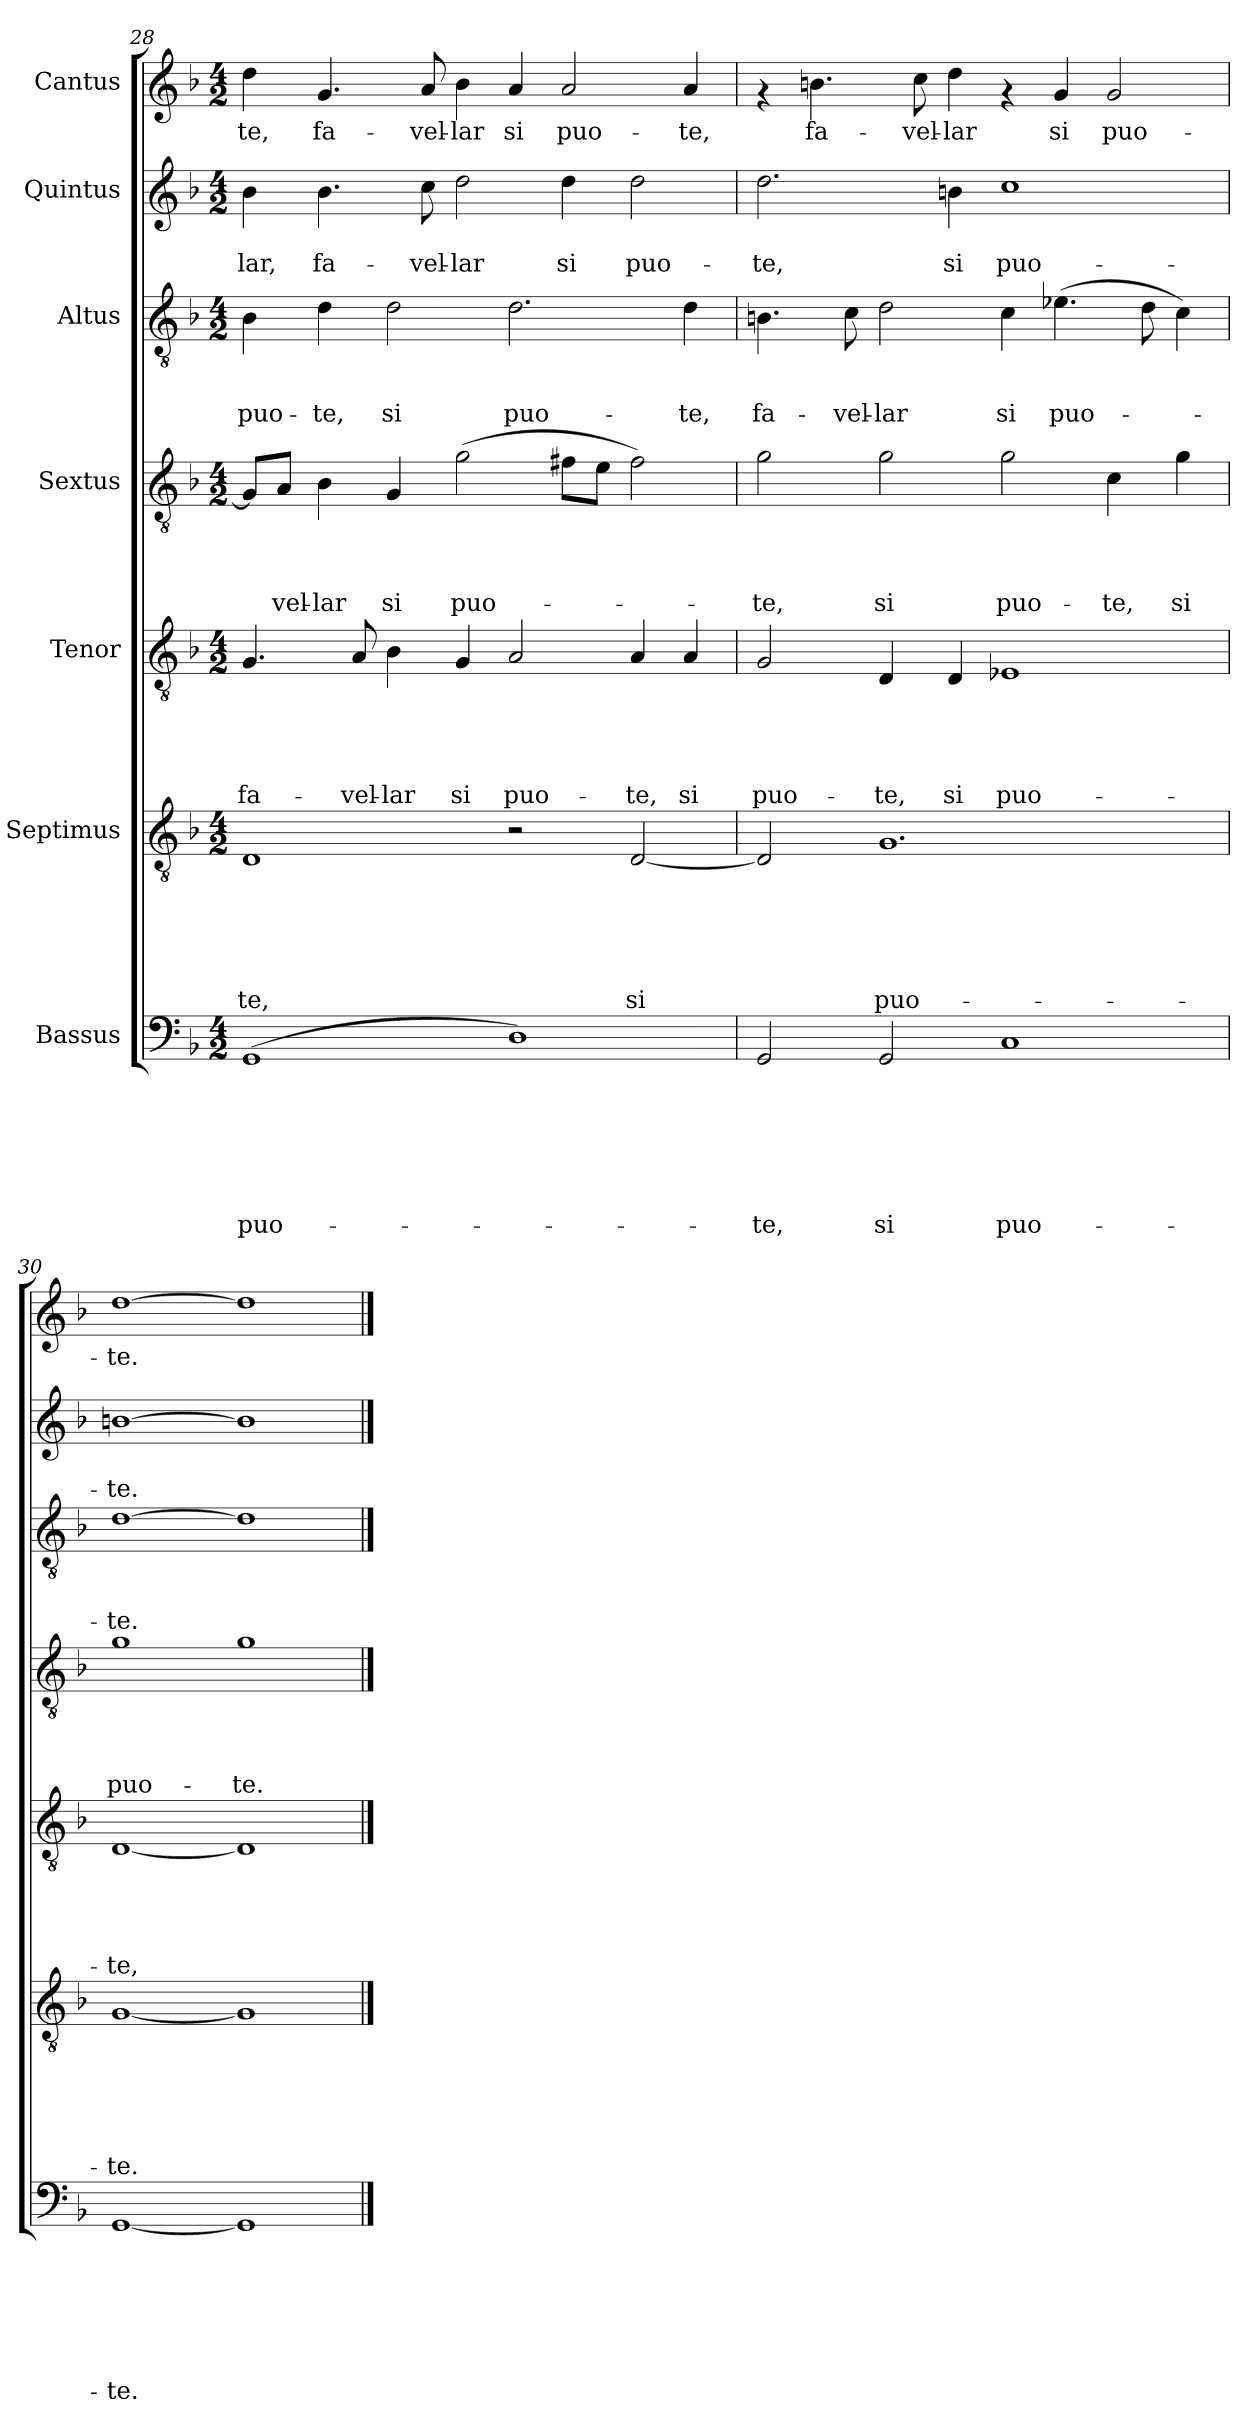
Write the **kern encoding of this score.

**kern	**text	**text	**text	**text	**text	**text	**text	**kern	**text	**text	**text	**text	**text	**text	**kern	**text	**text	**text	**text	**text	**kern	**text	**text	**text	**text	**kern	**text	**text	**text	**kern	**text	**text	**kern	**text
*part7	*part7	*part7	*part7	*part7	*part7	*part7	*part7	*part6	*part6	*part6	*part6	*part6	*part6	*part6	*part5	*part5	*part5	*part5	*part5	*part5	*part4	*part4	*part4	*part4	*part4	*part3	*part3	*part3	*part3	*part2	*part2	*part2	*part1	*part1
*staff7	*staff7	*staff7	*staff7	*staff7	*staff7	*staff7	*staff7	*staff6	*staff6	*staff6	*staff6	*staff6	*staff6	*staff6	*staff5	*staff5	*staff5	*staff5	*staff5	*staff5	*staff4	*staff4	*staff4	*staff4	*staff4	*staff3	*staff3	*staff3	*staff3	*staff2	*staff2	*staff2	*staff1	*staff1
*I"Bassus	*	*	*	*	*	*	*	*I"Septimus	*	*	*	*	*	*	*I"Tenor	*	*	*	*	*	*I"Sextus	*	*	*	*	*I"Altus	*	*	*	*I"Quintus	*	*	*I"Cantus	*
!!LO:PB:g=z
*clefF4	*	*	*	*	*	*	*	*clefGv2	*	*	*	*	*	*	*clefGv2	*	*	*	*	*	*clefGv2	*	*	*	*	*clefGv2	*	*	*	*clefG2	*	*	*clefG2	*
*k[b-]	*	*	*	*	*	*	*	*k[b-]	*	*	*	*	*	*	*k[b-]	*	*	*	*	*	*k[b-]	*	*	*	*	*k[b-]	*	*	*	*k[b-]	*	*	*k[b-]	*
*F:	*	*	*	*	*	*	*	*F:	*	*	*	*	*	*	*F:	*	*	*	*	*	*F:	*	*	*	*	*F:	*	*	*	*F:	*	*	*F:	*
*M4/2	*	*	*	*	*	*	*	*M4/2	*	*	*	*	*	*	*M4/2	*	*	*	*	*	*M4/2	*	*	*	*	*M4/2	*	*	*	*M4/2	*	*	*M4/2	*
=28	=28	=28	=28	=28	=28	=28	=28	=28	=28	=28	=28	=28	=28	=28	=28	=28	=28	=28	=28	=28	=28	=28	=28	=28	=28	=28	=28	=28	=28	=28	=28	=28	=28	=28
!	!	!	!	!	!	!	!LO:LY:b	!	!	!	!	!	!	!LO:LY:b	!	!	!	!	!	!LO:LY:b	!	!	!	!	!	!	!	!	!LO:LY:b	!	!	!LO:LY:b	!	!LO:LY:b
(<1GG	.	.	.	.	.	.	puo-	1D	.	.	.	.	.	-te,	4.G/	.	.	.	.	fa-	8G/L]	.	.	.	.	4B-\	.	.	puo-	4b-\	.	-lar,	4dd\	-te,
!	!	!	!	!	!	!	!	!	!	!	!	!	!	!	!	!	!	!	!	!	!	!	!	!	!LO:LY:b	!	!	!	!	!	!	!	!	!
.	.	.	.	.	.	.	.	.	.	.	.	.	.	.	.	.	.	.	.	.	8A/J	.	.	.	-vel-	.	.	.	.	.	.	.	.	.
!	!	!	!	!	!	!	!	!	!	!	!	!	!	!	!	!	!	!	!	!	!	!	!	!	!LO:LY:b	!	!	!	!LO:LY:b	!	!	!LO:LY:b	!	!LO:LY:b
.	.	.	.	.	.	.	.	.	.	.	.	.	.	.	.	.	.	.	.	.	4B-\	.	.	.	-lar	4d\	.	.	-te,	4.b-\	.	fa-	4.g/	fa-
!	!	!	!	!	!	!	!	!	!	!	!	!	!	!	!	!	!	!	!	!LO:LY:b	!	!	!	!	!	!	!	!	!	!	!	!	!	!
.	.	.	.	.	.	.	.	.	.	.	.	.	.	.	8A/	.	.	.	.	-vel-	.	.	.	.	.	.	.	.	.	.	.	.	.	.
!	!	!	!	!	!	!	!	!	!	!	!	!	!	!	!	!	!	!	!	!LO:LY:b	!	!	!	!	!LO:LY:b	!	!	!	!LO:LY:b	!	!	!	!	!
.	.	.	.	.	.	.	.	.	.	.	.	.	.	.	4B-\	.	.	.	.	-lar	4G/	.	.	.	si	2d\	.	.	si	.	.	.	.	.
!	!	!	!	!	!	!	!	!	!	!	!	!	!	!	!	!	!	!	!	!	!	!	!	!	!	!	!	!	!	!	!	!LO:LY:b	!	!LO:LY:b
.	.	.	.	.	.	.	.	.	.	.	.	.	.	.	.	.	.	.	.	.	.	.	.	.	.	.	.	.	.	8cc\	.	-vel-	8a/	-vel-
!	!	!	!	!	!	!	!	!	!	!	!	!	!	!	!	!	!	!	!	!LO:LY:b	!	!	!	!	!LO:LY:b	!	!	!	!	!	!	!LO:LY:b	!	!LO:LY:b
.	.	.	.	.	.	.	.	.	.	.	.	.	.	.	4G/	.	.	.	.	si	(>2g\	.	.	.	puo-	.	.	.	.	2dd\	.	-lar	4b-\	-lar
!	!	!	!	!	!	!	!	!	!	!	!	!	!	!	!	!	!	!	!	!LO:LY:b	!	!	!	!	!	!	!	!	!LO:LY:b	!	!	!	!	!LO:LY:b
1D)	.	.	.	.	.	.	.	2r	.	.	.	.	.	.	2A/	.	.	.	.	puo-	.	.	.	.	.	2.d\	.	.	puo-	.	.	.	4a/	si
!	!	!	!	!	!	!	!	!	!	!	!	!	!	!	!	!	!	!	!	!	!	!	!	!	!	!	!	!	!	!	!	!LO:LY:b	!	!LO:LY:b
.	.	.	.	.	.	.	.	.	.	.	.	.	.	.	.	.	.	.	.	.	8f#X\L	.	.	.	.	.	.	.	.	4dd\	.	si	2a/	puo-
.	.	.	.	.	.	.	.	.	.	.	.	.	.	.	.	.	.	.	.	.	8e\J	.	.	.	.	.	.	.	.	.	.	.	.	.
!	!	!	!	!	!	!	!	!	!	!	!	!	!	!LO:LY:b	!	!	!	!	!	!LO:LY:b	!	!	!	!	!	!	!	!	!	!	!	!LO:LY:b	!	!
.	.	.	.	.	.	.	.	[<2D/	.	.	.	.	.	si	4A/	.	.	.	.	-te,	2f#\)	.	.	.	.	.	.	.	.	2dd\	.	puo-	.	.
!	!	!	!	!	!	!	!	!	!	!	!	!	!	!	!	!	!	!	!	!LO:LY:b	!	!	!	!	!	!	!	!	!LO:LY:b	!	!	!	!	!LO:LY:b
.	.	.	.	.	.	.	.	.	.	.	.	.	.	.	4A/	.	.	.	.	si	.	.	.	.	.	4d\	.	.	-te,	.	.	.	4a/	-te,
=29	=29	=29	=29	=29	=29	=29	=29	=29	=29	=29	=29	=29	=29	=29	=29	=29	=29	=29	=29	=29	=29	=29	=29	=29	=29	=29	=29	=29	=29	=29	=29	=29	=29	=29
!	!	!	!	!	!	!	!LO:LY:b	!	!	!	!	!	!	!	!	!	!	!	!	!LO:LY:b	!	!	!	!	!LO:LY:b	!	!	!	!LO:LY:b	!	!	!LO:LY:b	!	!
2GG/	.	.	.	.	.	.	-te,	2D/]	.	.	.	.	.	.	2G/	.	.	.	.	puo-	2g\	.	.	.	-te,	4.Bn\	.	.	fa-	2.dd\	.	-te,	4rf	.
!	!	!	!	!	!	!	!	!	!	!	!	!	!	!	!	!	!	!	!	!	!	!	!	!	!	!	!	!	!	!	!	!	!	!LO:LY:b
.	.	.	.	.	.	.	.	.	.	.	.	.	.	.	.	.	.	.	.	.	.	.	.	.	.	.	.	.	.	.	.	.	4.bn\	fa-
!	!	!	!	!	!	!	!	!	!	!	!	!	!	!	!	!	!	!	!	!	!	!	!	!	!	!	!	!	!LO:LY:b	!	!	!	!	!
.	.	.	.	.	.	.	.	.	.	.	.	.	.	.	.	.	.	.	.	.	.	.	.	.	.	8c\	.	.	-vel-	.	.	.	.	.
!	!	!	!	!	!	!	!LO:LY:b	!	!	!	!	!	!	!LO:LY:b	!	!	!	!	!	!LO:LY:b	!	!	!	!	!LO:LY:b	!	!	!	!LO:LY:b	!	!	!	!	!
2GG/	.	.	.	.	.	.	si	1.G	.	.	.	.	.	puo-	4D/	.	.	.	.	-te,	2g\	.	.	.	si	2d\	.	.	-lar	.	.	.	.	.
!	!	!	!	!	!	!	!	!	!	!	!	!	!	!	!	!	!	!	!	!	!	!	!	!	!	!	!	!	!	!	!	!	!	!LO:LY:b
.	.	.	.	.	.	.	.	.	.	.	.	.	.	.	.	.	.	.	.	.	.	.	.	.	.	.	.	.	.	.	.	.	8cc\	-vel-
!	!	!	!	!	!	!	!	!	!	!	!	!	!	!	!	!	!	!	!	!LO:LY:b	!	!	!	!	!	!	!	!	!	!	!	!LO:LY:b	!	!LO:LY:b
.	.	.	.	.	.	.	.	.	.	.	.	.	.	.	4D/	.	.	.	.	si	.	.	.	.	.	.	.	.	.	4bn\	.	si	4dd\	-lar
!	!	!	!	!	!	!	!LO:LY:b	!	!	!	!	!	!	!	!	!	!	!	!	!LO:LY:b	!	!	!	!	!LO:LY:b	!	!	!	!LO:LY:b	!	!	!LO:LY:b	!	!
1C	.	.	.	.	.	.	puo-	.	.	.	.	.	.	.	1E-X	.	.	.	.	puo-	2g\	.	.	.	puo-	4c\	.	.	si	1cc	.	puo-	4rf	.
!	!	!	!	!	!	!	!	!	!	!	!	!	!	!	!	!	!	!	!	!	!	!	!	!	!	!	!	!	!LO:LY:b	!	!	!	!	!LO:LY:b
.	.	.	.	.	.	.	.	.	.	.	.	.	.	.	.	.	.	.	.	.	.	.	.	.	.	(>4.e-X\	.	.	puo-	.	.	.	4g/	si
!	!	!	!	!	!	!	!	!	!	!	!	!	!	!	!	!	!	!	!	!	!	!	!	!	!LO:LY:b	!	!	!	!	!	!	!	!	!LO:LY:b
.	.	.	.	.	.	.	.	.	.	.	.	.	.	.	.	.	.	.	.	.	4c\	.	.	.	-te,	.	.	.	.	.	.	.	2g/	puo-
.	.	.	.	.	.	.	.	.	.	.	.	.	.	.	.	.	.	.	.	.	.	.	.	.	.	8d\	.	.	.	.	.	.	.	.
!	!	!	!	!	!	!	!	!	!	!	!	!	!	!	!	!	!	!	!	!	!	!	!	!	!LO:LY:b	!	!	!	!	!	!	!	!	!
.	.	.	.	.	.	.	.	.	.	.	.	.	.	.	.	.	.	.	.	.	4g\	.	.	.	si	4c\)	.	.	.	.	.	.	.	.
=30	=30	=30	=30	=30	=30	=30	=30	=30	=30	=30	=30	=30	=30	=30	=30	=30	=30	=30	=30	=30	=30	=30	=30	=30	=30	=30	=30	=30	=30	=30	=30	=30	=30	=30
!	!	!	!	!	!	!	!LO:LY:b	!	!	!	!	!	!	!LO:LY:b	!	!	!	!	!	!LO:LY:b	!	!	!	!	!LO:LY:b	!	!	!	!LO:LY:b	!	!	!LO:LY:b	!	!LO:LY:b
[<1GG	.	.	.	.	.	.	-te.	[<1G	.	.	.	.	.	-te.	[<1D	.	.	.	.	-te,	1g	.	.	.	puo-	[>1d	.	.	-te.	[>1bn	.	-te.	[>1dd	-te.
!	!	!	!	!	!	!	!	!	!	!	!	!	!	!	!	!	!	!	!	!	!	!	!	!	!LO:LY:b	!	!	!	!	!	!	!	!	!
1GG]	.	.	.	.	.	.	.	1G]	.	.	.	.	.	.	1D]	.	.	.	.	.	1g	.	.	.	-te.	1d]	.	.	.	1b]	.	.	1dd]	.
==	==	==	==	==	==	==	==	==	==	==	==	==	==	==	==	==	==	==	==	==	==	==	==	==	==	==	==	==	==	==	==	==	==	==
*-	*-	*-	*-	*-	*-	*-	*-	*-	*-	*-	*-	*-	*-	*-	*-	*-	*-	*-	*-	*-	*-	*-	*-	*-	*-	*-	*-	*-	*-	*-	*-	*-	*-	*-
